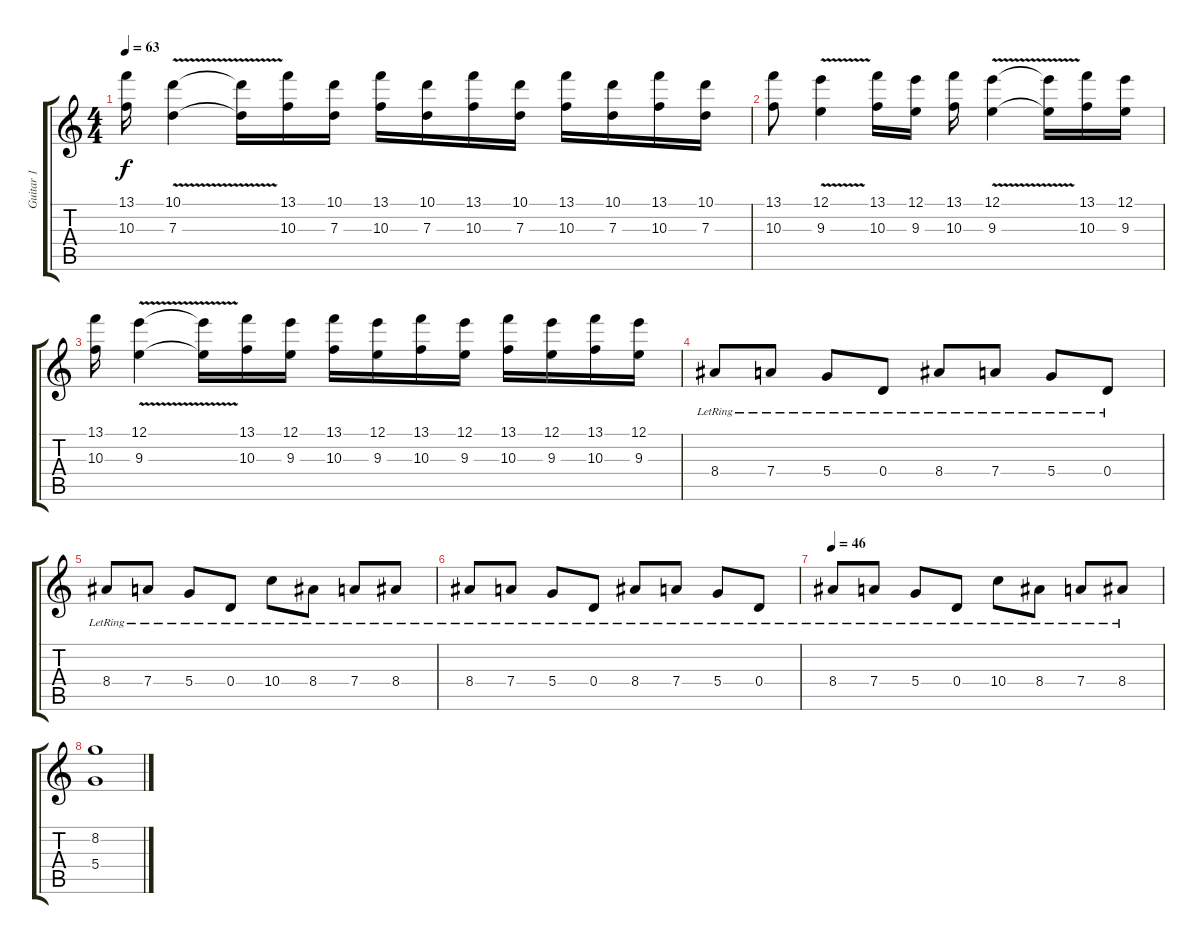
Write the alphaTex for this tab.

\track ("Guitar 1" "Guitar 1") {instrument acousticguitarsteel}
\staff {score tabs}
\tuning (E4 B3 G3 D3 A2 D2) {hide}
\ts (4 4)
\tempo 63
\clef g2
\ks c
(13.1 10.3).16{dy f} (10.1{v} 7.3).4 (10.1{t} 7.3{t}).16 (13.1 10.3).16 (10.1 7.3).16 (13.1 10.3).16 (10.1 7.3).16 (13.1 10.3).16 (10.1 7.3).16 (13.1 10.3).16 (10.1 7.3).16 (13.1 10.3).16 (10.1 7.3).16 |
(13.1 10.3).8 (12.1{v} 9.3).4 (13.1 10.3).16 (12.1 9.3).16 (13.1 10.3).16 (12.1{v} 9.3).4 (12.1{t} 9.3{t}).16 (13.1 10.3).16 (12.1 9.3).16 |
(13.1 10.3).16 (12.1{v} 9.3).4 (12.1{t} 9.3{t}).16 (13.1 10.3).16 (12.1 9.3).16 (13.1 10.3).16 (12.1 9.3).16 (13.1 10.3).16 (12.1 9.3).16 (13.1 10.3).16 (12.1 9.3).16 (13.1 10.3).16 (12.1 9.3).16 |
8.4{lr}.8{instrument acousticguitarsteel} 7.4{lr}.8 5.4{lr}.8 0.4{lr}.8 8.4{lr}.8 7.4{lr}.8 5.4{lr}.8 0.4{lr}.8 |
8.4{lr}.8 7.4{lr}.8 5.4{lr}.8 0.4{lr}.8 10.4{lr}.8 8.4{lr}.8 7.4{lr}.8 8.4{lr}.8 |
8.4{lr}.8{instrument acousticguitarsteel} 7.4{lr}.8 5.4{lr}.8 0.4{lr}.8 8.4{lr}.8 7.4{lr}.8 5.4{lr}.8 0.4{lr}.8 |
\tempo 46
8.4{lr}.8 7.4{lr}.8 5.4{lr}.8 0.4{lr}.8 10.4{lr}.8 8.4{lr}.8 7.4{lr}.8 8.4{lr}.8 |
(8.2 5.4).1
